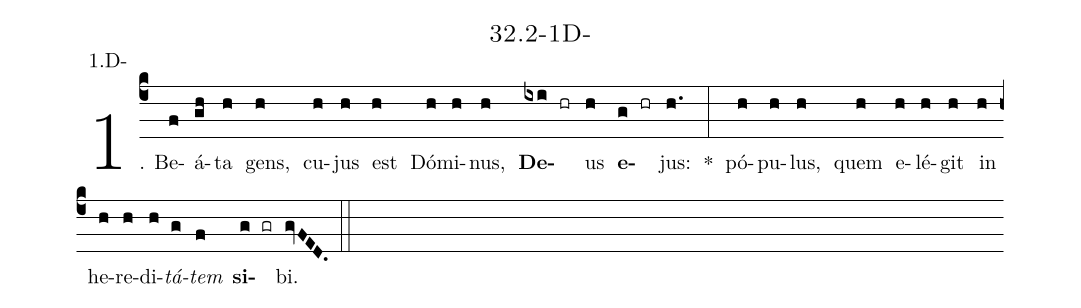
name: 32.2-1D-;
annotation: 1.D-;
%%
(c4)1. Be(f)á(gh)ta(h) gens,(h) cu(h)jus(h) est(h) Dó(h)mi(h)nus,(h) <b>De</b>(ixi hr)us(h) <b>e</b>(g hr)jus:(h.) *(:) pó(h)pu(h)lus,(h) quem(h) e(h)lé(h)git(h) in(h) he(h)re(h)di(h)<i>tá</i>(g)<i>tem</i>(f) <b>si</b>(g gr)bi.(gvFED.) (::)
